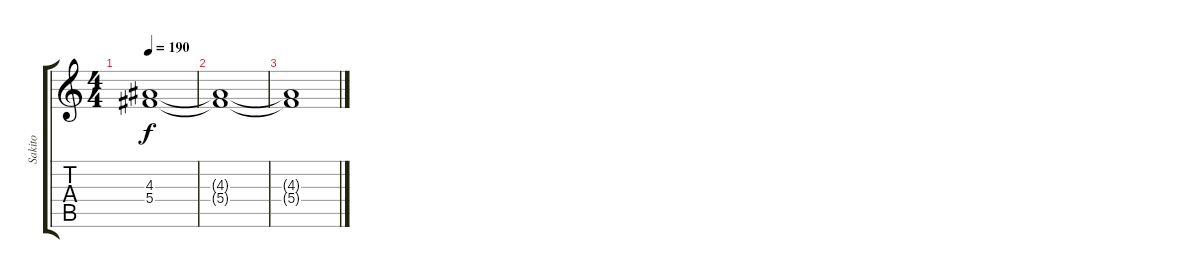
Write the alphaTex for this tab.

\track ("Sakito " "Sakito ") {instrument overdrivenguitar}
\staff {score tabs}
\tuning (Eb4 Bb3 Gb3 Db3 Ab2 Eb2) {hide}
\ts (4 4)
\tempo 190
\clef g2
\ks c
(4.3{t} 5.4{t}).1{dy f} |
(4.3{t} 5.4{t}).1 |
(4.3{t} 5.4{t}).1
